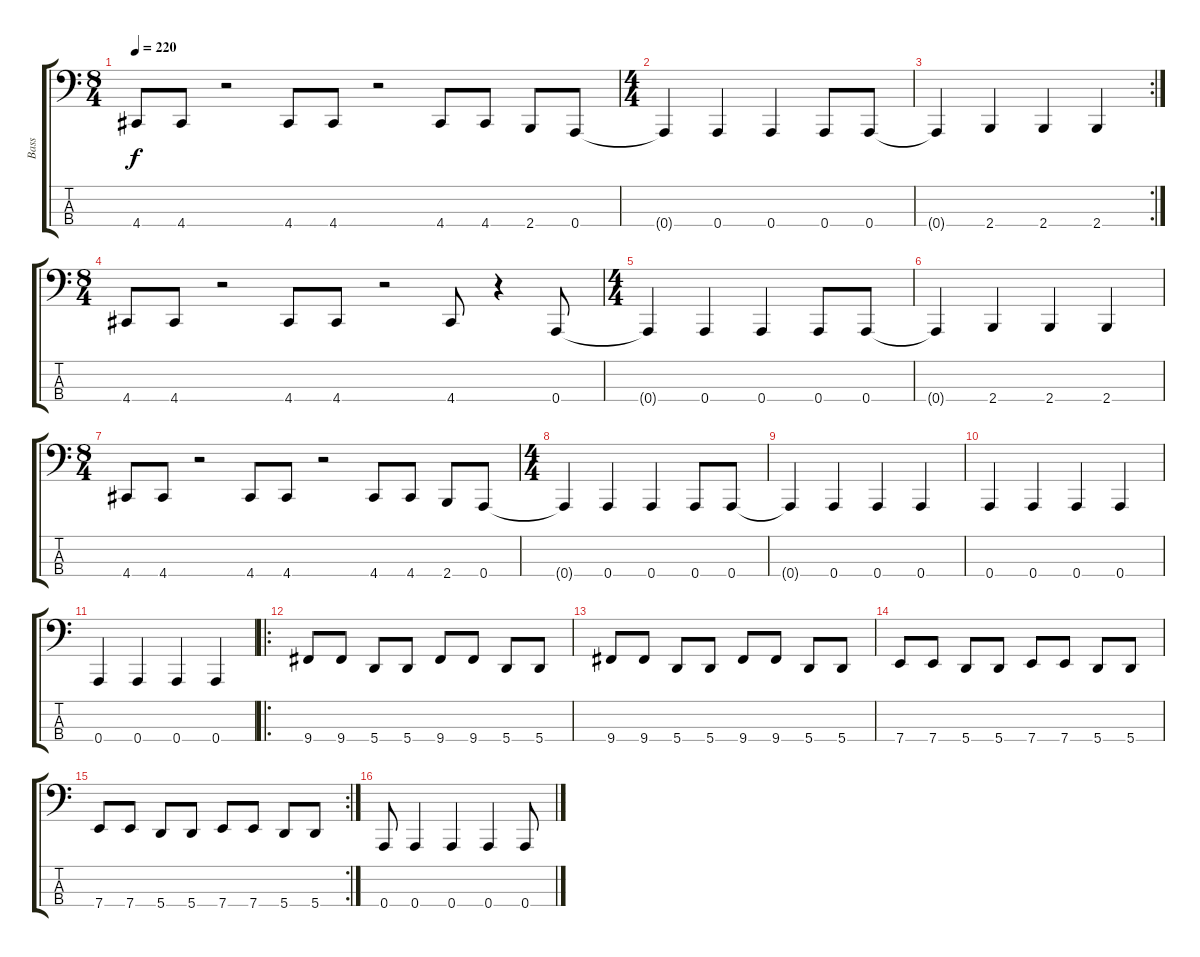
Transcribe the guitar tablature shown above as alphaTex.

\track ("Bass" "Bass") {instrument electricbassfinger}
\staff {score tabs}
\tuning (D2 A1 E1 A0) {hide}
\ts (8 4)
\tempo 220
\clef f4
\ks c
4.4.8{dy f instrument electricbassfinger} 4.4.8 r.2 4.4.8 4.4.8 r.2 4.4.8 4.4.8 2.4.8 0.4.8 |
\ts (4 4)
0.4{t}.4 0.4.4 0.4.4 0.4.8 0.4.8 |
\rc 2
0.4{t}.4 2.4.4 2.4.4 2.4.4 |
\ts (8 4)
4.4.8 4.4.8 r.2 4.4.8 4.4.8 r.2 4.4.8 r.4 0.4.8 |
\ts (4 4)
0.4{t}.4 0.4.4 0.4.4 0.4.8 0.4.8 |
0.4{t}.4 2.4.4 2.4.4 2.4.4 |
\ts (8 4)
4.4.8 4.4.8 r.2 4.4.8 4.4.8 r.2 4.4.8 4.4.8 2.4.8 0.4.8 |
\ts (4 4)
0.4{t}.4 0.4.4 0.4.4 0.4.8 0.4.8 |
0.4{t}.4 0.4.4 0.4.4 0.4.4 |
0.4.4 0.4.4 0.4.4 0.4.4 |
0.4.4 0.4.4 0.4.4 0.4.4 |
\ro
9.4.8 9.4.8 5.4.8 5.4.8 9.4.8 9.4.8 5.4.8 5.4.8 |
9.4.8 9.4.8 5.4.8 5.4.8 9.4.8 9.4.8 5.4.8 5.4.8 |
7.4.8 7.4.8 5.4.8 5.4.8 7.4.8 7.4.8 5.4.8 5.4.8 |
\rc 2
7.4.8 7.4.8 5.4.8 5.4.8 7.4.8 7.4.8 5.4.8 5.4.8 |
0.4.8 0.4.4 0.4.4 0.4.4 0.4.8
